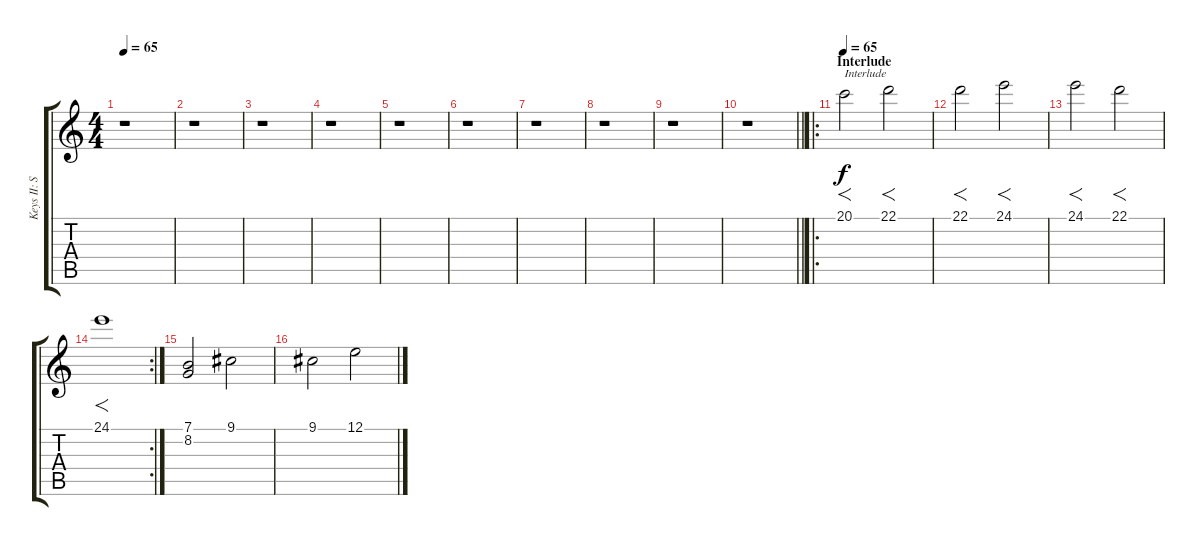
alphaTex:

\track ("Keys II: Strings [Ihsahn]" "Keys II: S") {instrument stringensemble1}
\staff {score tabs}
\tuning (E4 B3 G3 D3 A2 E2) {hide}
\ts (4 4)
\tempo 65
\clef g2
\ks c
r.1{dy f} |
r.1 |
r.1 |
r.1 |
r.1 |
r.1 |
r.1 |
r.1 |
r.1 |
\barLineRight lightlight
r.1 |
\ro
\section ("" "Interlude")
\tempo 65
20.1.2{f txt "Interlude" instrument violin} 22.1.2{f} |
22.1.2{f} 24.1.2{f} |
24.1.2{f} 22.1.2{f} |
\rc 2
24.1.1{f} |
(7.1 8.2).2 9.1.2 |
9.1.2 12.1.2
